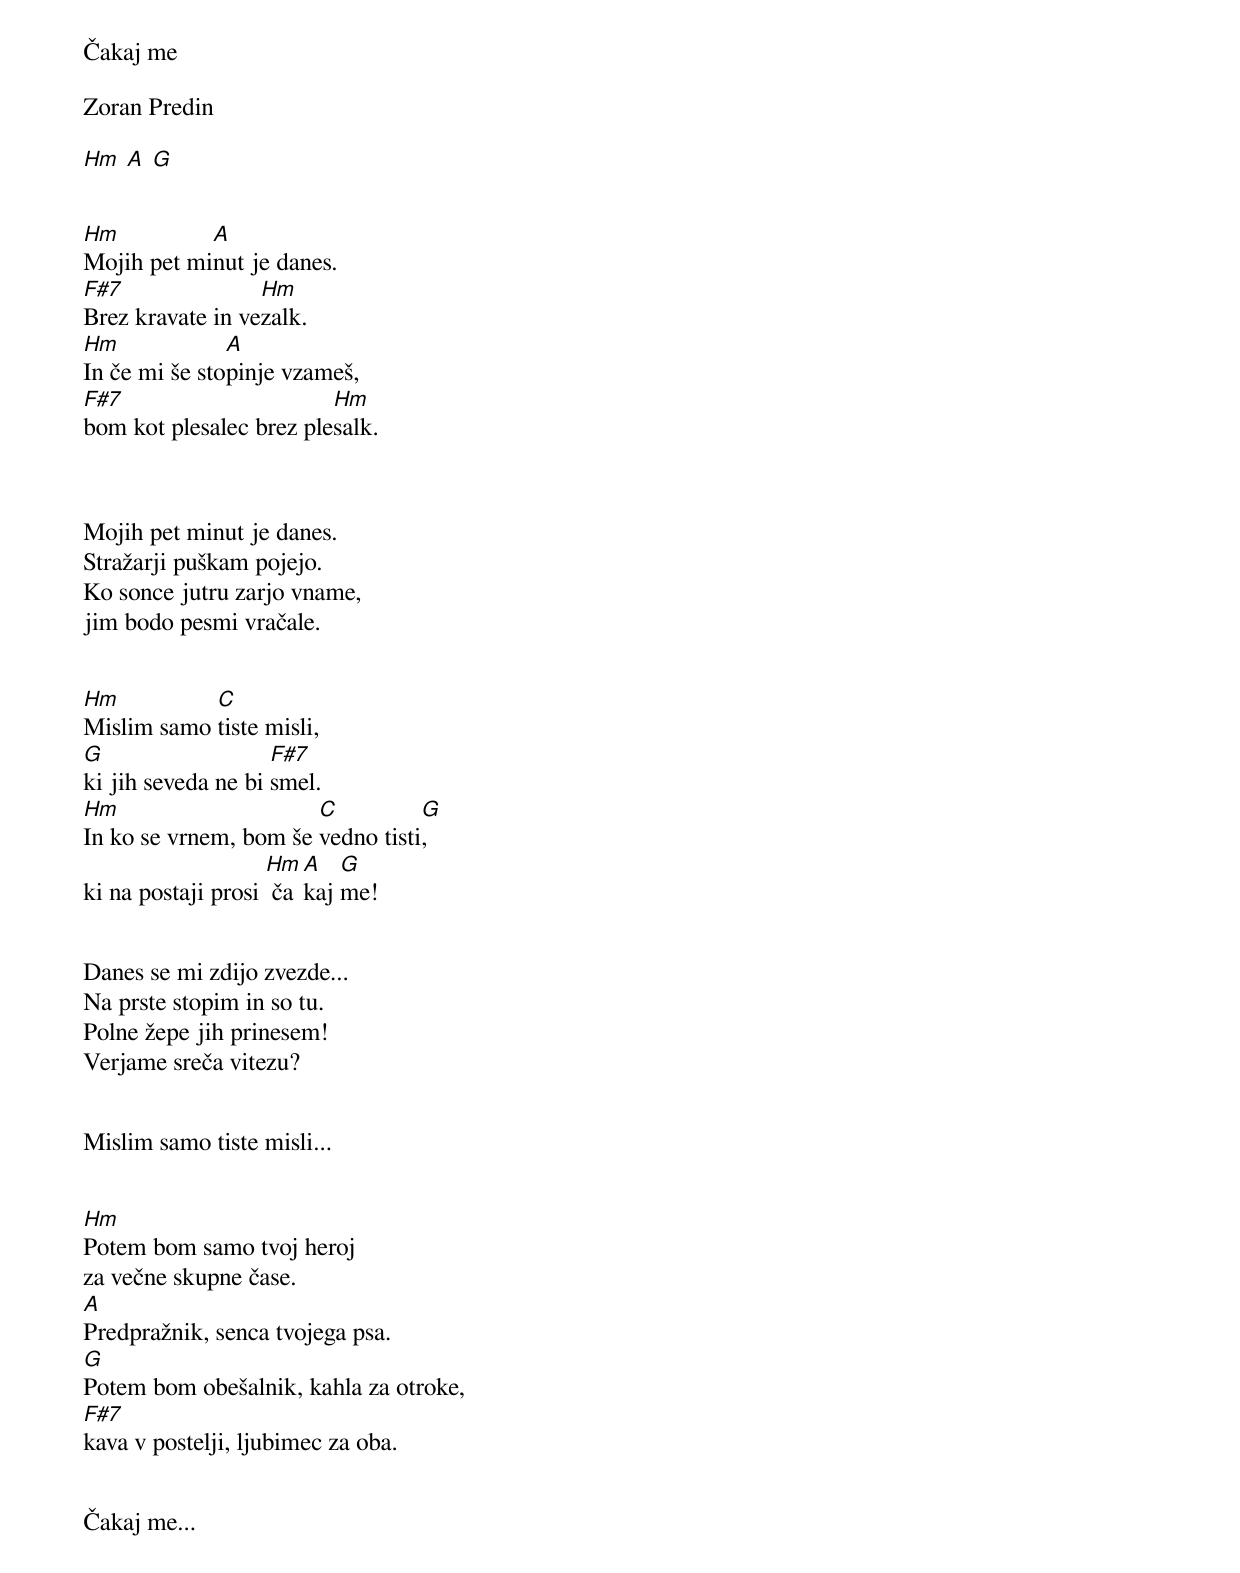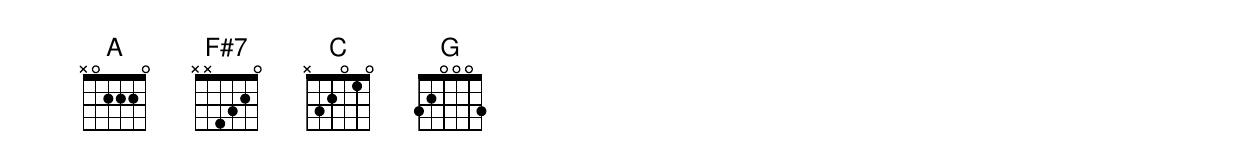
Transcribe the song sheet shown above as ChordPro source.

Čakaj me

Zoran Predin

[Hm  A  G]


[Hm]Mojih pet mi[A]nut je danes.
[F#7]Brez kravate in ve[Hm]zalk.
[Hm]In če mi še sto[A]pinje vzameš,
[F#7]bom kot plesalec brez ple[Hm]salk.



Mojih pet minut je danes.
Stražarji puškam pojejo.
Ko sonce jutru zarjo vname,
jim bodo pesmi vračale.


[Hm]Mislim samo [C]tiste misli,
[G]ki jih seveda ne bi [F#7]smel.
[Hm]In ko se vrnem, bom še [C]vedno tisti[G],
ki na postaji prosi [Hm] ča[A]kaj [G]me!


Danes se mi zdijo zvezde...
Na prste stopim in so tu.
Polne žepe jih prinesem!
Verjame sreča vitezu?


Mislim samo tiste misli...


[Hm]Potem bom samo tvoj heroj
za večne skupne čase.
[A]Predpražnik, senca tvojega psa.
[G]Potem bom obešalnik, kahla za otroke,
[F#7]kava v postelji, ljubimec za oba.


Čakaj me...
